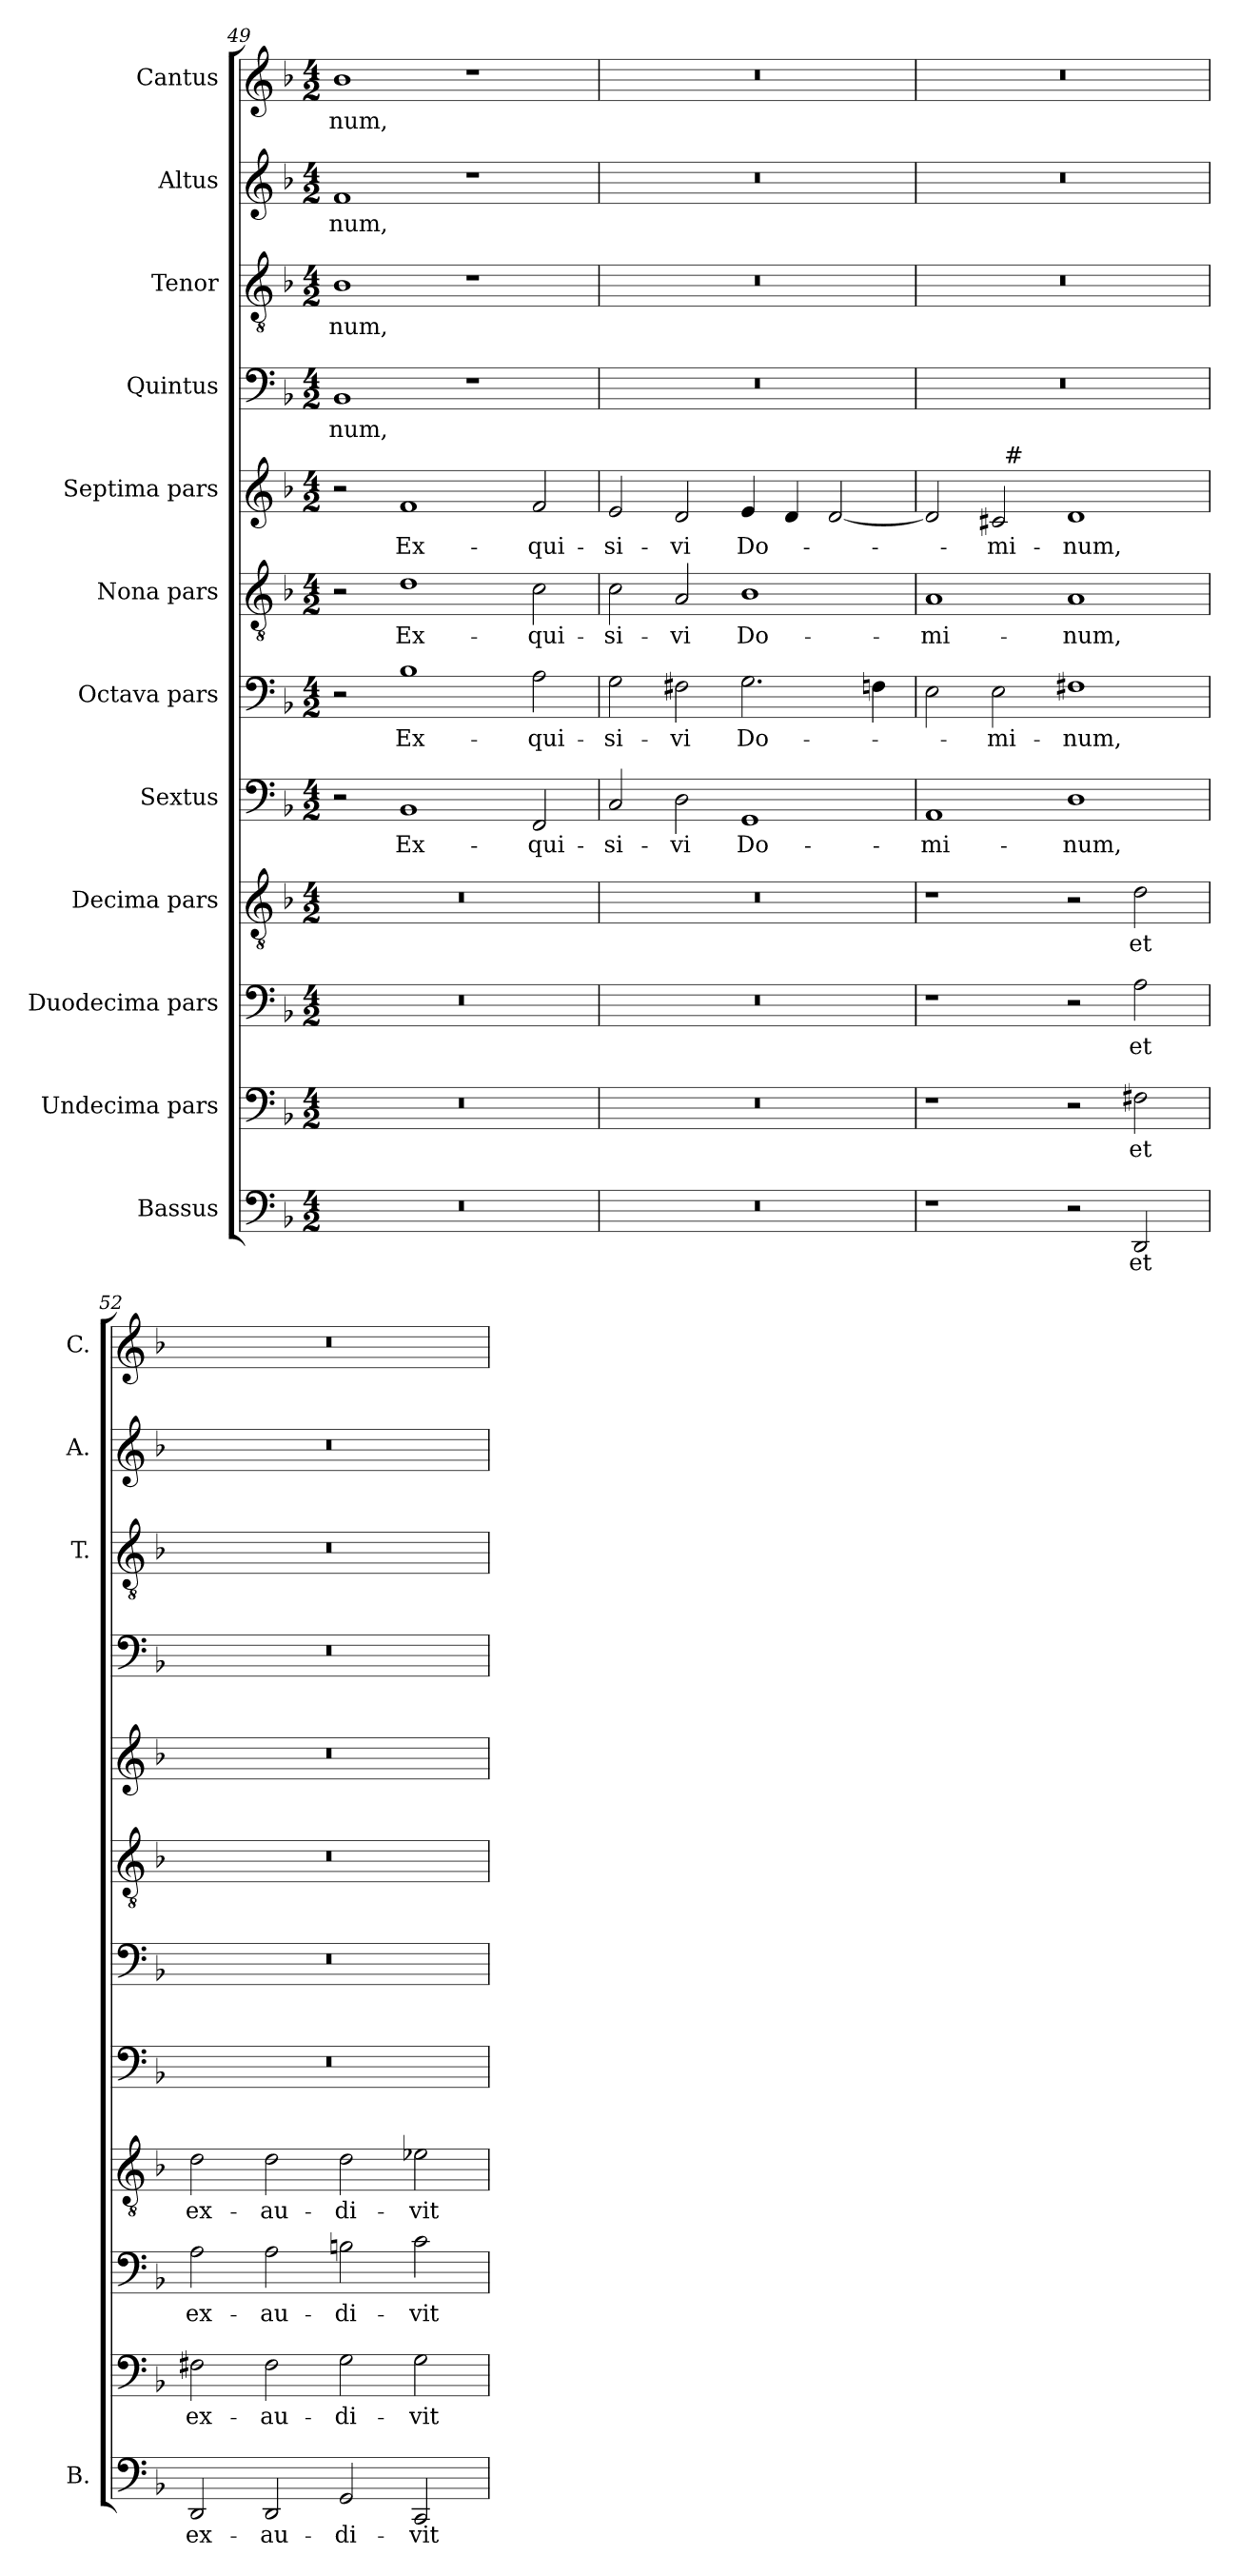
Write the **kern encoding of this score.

**kern	**text	**kern	**text	**kern	**text	**kern	**text	**kern	**text	**kern	**text	**kern	**text	**kern	**text	**kern	**text	**kern	**text	**kern	**text	**kern	**text
*part12	*part12	*part11	*part11	*part10	*part10	*part9	*part9	*part8	*part8	*part7	*part7	*part6	*part6	*part5	*part5	*part4	*part4	*part3	*part3	*part2	*part2	*part1	*part1
*staff12	*staff12	*staff11	*staff11	*staff10	*staff10	*staff9	*staff9	*staff8	*staff8	*staff7	*staff7	*staff6	*staff6	*staff5	*staff5	*staff4	*staff4	*staff3	*staff3	*staff2	*staff2	*staff1	*staff1
*I"Bassus	*	*I"Undecima pars	*	*I"Duodecima pars	*	*I"Decima pars	*	*I"Sextus	*	*I"Octava pars	*	*I"Nona pars	*	*I"Septima pars	*	*I"Quintus	*	*I"Tenor	*	*I"Altus	*	*I"Cantus	*
*I'B.	*	*	*	*	*	*	*	*	*	*	*	*	*	*	*	*	*	*I'T.	*	*I'A.	*	*I'C.	*
*clefF4	*	*clefF4	*	*clefF4	*	*clefGv2	*	*clefF4	*	*clefF4	*	*clefGv2	*	*clefG2	*	*clefF4	*	*clefGv2	*	*clefG2	*	*clefG2	*
*	*	*	*	*	*	*ITrd7c12	*	*	*	*	*	*ITrd7c12	*	*	*	*	*	*ITrd7c12	*	*	*	*	*
*k[b-]	*	*k[b-]	*	*k[b-]	*	*k[b-]	*	*k[b-]	*	*k[b-]	*	*k[b-]	*	*k[b-]	*	*k[b-]	*	*k[b-]	*	*k[b-]	*	*k[b-]	*
*F:	*	*F:	*	*F:	*	*F:	*	*F:	*	*F:	*	*F:	*	*F:	*	*F:	*	*F:	*	*F:	*	*F:	*
*M4/2	*	*M4/2	*	*M4/2	*	*M4/2	*	*M4/2	*	*M4/2	*	*M4/2	*	*M4/2	*	*M4/2	*	*M4/2	*	*M4/2	*	*M4/2	*
=49	=49	=49	=49	=49	=49	=49	=49	=49	=49	=49	=49	=49	=49	=49	=49	=49	=49	=49	=49	=49	=49	=49	=49
!LO:N:vis=1	!	!LO:N:vis=1	!	!LO:N:vis=1	!	!LO:N:vis=1	!	!	!	!	!	!	!	!	!	!	!LO:LY:b	!	!LO:LY:b	!	!LO:LY:b	!	!LO:LY:b
0r	.	0r	.	0r	.	0r	.	2r	.	2r	.	2r	.	2r	.	1BB-	-num,	1BB-	-num,	1f	-num,	1b-	-num,
!	!	!	!	!	!	!	!	!	!LO:LY:b	!	!LO:LY:b	!	!LO:LY:b	!	!LO:LY:b	!	!	!	!	!	!	!	!
.	.	.	.	.	.	.	.	1BB-	Ex-	1B-	Ex-	1D	Ex-	1f	Ex-	.	.	.	.	.	.	.	.
.	.	.	.	.	.	.	.	.	.	.	.	.	.	.	.	1r	.	1r	.	1r	.	1r	.
!	!	!	!	!	!	!	!	!	!LO:LY:b	!	!LO:LY:b	!	!LO:LY:b	!	!LO:LY:b	!	!	!	!	!	!	!	!
.	.	.	.	.	.	.	.	2FF/	-qui-	2A\	-qui-	2C\	-qui-	2f/	-qui-	.	.	.	.	.	.	.	.
=50	=50	=50	=50	=50	=50	=50	=50	=50	=50	=50	=50	=50	=50	=50	=50	=50	=50	=50	=50	=50	=50	=50	=50
!LO:N:vis=1	!	!LO:N:vis=1	!	!LO:N:vis=1	!	!LO:N:vis=1	!	!	!LO:LY:b	!	!LO:LY:b	!	!LO:LY:b	!	!LO:LY:b	!LO:N:vis=1	!	!LO:N:vis=1	!	!LO:N:vis=1	!	!LO:N:vis=1	!
0r	.	0r	.	0r	.	0r	.	2C/	-si-	2G\	-si-	2C\	-si-	2e/	-si-	0r	.	0r	.	0r	.	0r	.
!	!	!	!	!	!	!	!	!	!LO:LY:b	!	!LO:LY:b	!	!LO:LY:b	!	!LO:LY:b	!	!	!	!	!	!	!	!
.	.	.	.	.	.	.	.	2D\	-vi	2F#X\	-vi	2AA/	-vi	2d/	-vi	.	.	.	.	.	.	.	.
!	!	!	!	!	!	!	!	!	!LO:LY:b	!	!LO:LY:b	!	!LO:LY:b	!	!LO:LY:b	!	!	!	!	!	!	!	!
.	.	.	.	.	.	.	.	1GG	Do-	2.G\	Do-	1BB-	Do-	4e/	Do-	.	.	.	.	.	.	.	.
.	.	.	.	.	.	.	.	.	.	.	.	.	.	4d/	.	.	.	.	.	.	.	.	.
.	.	.	.	.	.	.	.	.	.	.	.	.	.	[<2d/	.	.	.	.	.	.	.	.	.
.	.	.	.	.	.	.	.	.	.	4Fn\	.	.	.	.	.	.	.	.	.	.	.	.	.
=51	=51	=51	=51	=51	=51	=51	=51	=51	=51	=51	=51	=51	=51	=51	=51	=51	=51	=51	=51	=51	=51	=51	=51
!	!	!	!	!	!	!	!	!	!LO:LY:b	!	!	!	!LO:LY:b	!	!	!LO:N:vis=1	!	!LO:N:vis=1	!	!LO:N:vis=1	!	!LO:N:vis=1	!
*	*	*	*	*	*	*	*	*	*	*	*	*	*	*^	*	*	*	*	*	*	*	*	*
1r	.	1r	.	1r	.	1r	.	1AA	-mi-	2E\	.	1AA	-mi-	2d/]	2ryy	.	0r	.	0r	.	0r	.	0r	.
!	!	!	!	!	!	!	!	!	!	!	!LO:LY:b	!	!	!	!	!LO:LY:b	!	!	!	!	!	!	!	!
.	.	.	.	.	.	.	.	.	.	2E\	-mi-	.	.	2c#/	32ryy	-mi-	.	.	.	.	.	.	.	.
!	!	!	!	!	!	!	!	!	!	!	!	!	!	!	!LO:TX:a:t=#	!	!	!	!	!	!	!	!	!
.	.	.	.	.	.	.	.	.	.	.	.	.	.	.	1ryy	.	.	.	.	.	.	.	.	.
!	!	!	!	!	!	!	!	!	!LO:LY:b	!	!LO:LY:b	!	!LO:LY:b	!	!	!LO:LY:b	!	!	!	!	!	!	!	!
2r	.	2r	.	2r	.	2r	.	1D	-num,	1F#X	-num,	1AA	-num,	1d	.	-num,	.	.	.	.	.	.	.	.
!	!LO:LY:b	!	!LO:LY:b	!	!LO:LY:b	!	!LO:LY:b	!	!	!	!	!	!	!	!	!	!	!	!	!	!	!	!	!
2DD/	et	2F#X\	et	2A\	et	2D\	et	.	.	.	.	.	.	.	.	.	.	.	.	.	.	.	.	.
.	.	.	.	.	.	.	.	.	.	.	.	.	.	.	4...ryy	.	.	.	.	.	.	.	.	.
=52	=52	=52	=52	=52	=52	=52	=52	=52	=52	=52	=52	=52	=52	=52	=52	=52	=52	=52	=52	=52	=52	=52	=52	=52
!	!LO:LY:b	!	!LO:LY:b	!	!LO:LY:b	!	!LO:LY:b	!LO:N:vis=1	!	!LO:N:vis=1	!	!LO:N:vis=1	!	!LO:N:vis=1	!	!	!LO:N:vis=1	!	!LO:N:vis=1	!	!LO:N:vis=1	!	!LO:N:vis=1	!
*	*	*	*	*	*	*	*	*	*	*	*	*	*	*v	*v	*	*	*	*	*	*	*	*	*
2DD/	ex-	2F#X\	ex-	2A\	ex-	2D\	ex-	0r	.	0r	.	0r	.	0r	.	0r	.	0r	.	0r	.	0r	.
!	!LO:LY:b	!	!LO:LY:b	!	!LO:LY:b	!	!LO:LY:b	!	!	!	!	!	!	!	!	!	!	!	!	!	!	!	!
2DD/	-au-	2F#\	-au-	2A\	-au-	2D\	-au-	.	.	.	.	.	.	.	.	.	.	.	.	.	.	.	.
!	!LO:LY:b	!	!LO:LY:b	!	!LO:LY:b	!	!LO:LY:b	!	!	!	!	!	!	!	!	!	!	!	!	!	!	!	!
2GG/	-di-	2G\	-di-	2Bn\	-di-	2D\	-di-	.	.	.	.	.	.	.	.	.	.	.	.	.	.	.	.
!	!LO:LY:b	!	!LO:LY:b	!	!LO:LY:b	!	!LO:LY:b	!	!	!	!	!	!	!	!	!	!	!	!	!	!	!	!
2CC/	-vit	2G\	-vit	2c\	-vit	2E-X\	-vit	.	.	.	.	.	.	.	.	.	.	.	.	.	.	.	.
=	=	=	=	=	=	=	=	=	=	=	=	=	=	=	=	=	=	=	=	=	=	=	=
*-	*-	*-	*-	*-	*-	*-	*-	*-	*-	*-	*-	*-	*-	*-	*-	*-	*-	*-	*-	*-	*-	*-	*-
